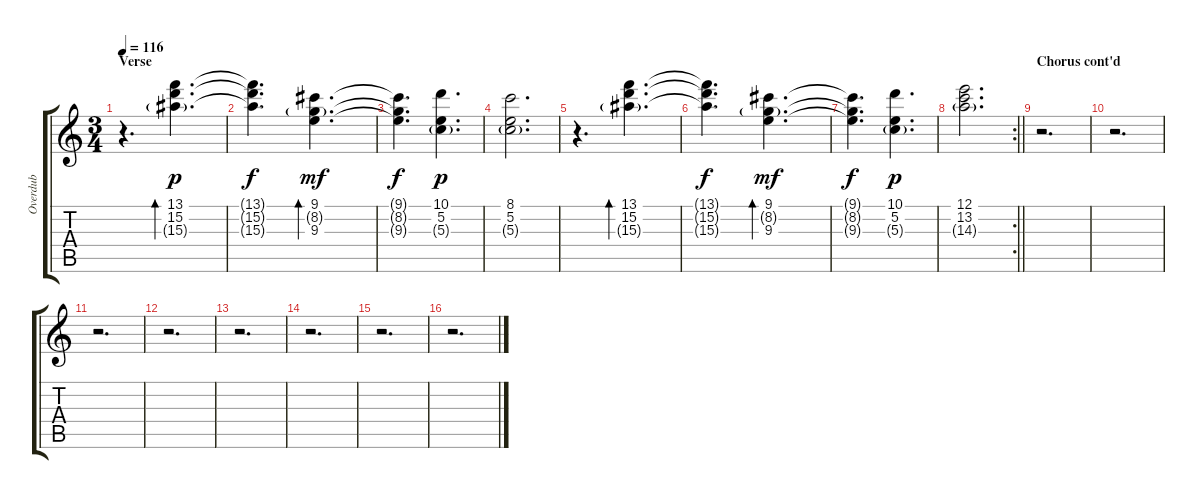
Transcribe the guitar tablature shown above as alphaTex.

\track ("Overdub" "Overdub") {instrument electricguitarclean}
\staff {score tabs}
\tuning (E4 B3 G3 D3 A2 D2) {hide}
\ts (3 4)
\section ("" "Verse")
\tempo 116
\clef g2
\ks c
r.4{d dy p} (13.1 15.2 15.3{g}).4{d bd 60} |
(13.1{t} 15.2{t} 15.3{t}).4{d dy f} (9.1 8.2{g} 9.3).4{d bd 60 dy mf} |
(9.1{t} 8.2{t} 9.3{t}).4{d dy f} (10.1 5.2 5.3{g}).4{d dy p} |
(8.1 5.2 5.3{g}).2{d} |
r.4{d} (13.1 15.2 15.3{g}).4{d bd 60} |
(13.1{t} 15.2{t} 15.3{t}).4{d dy f} (9.1 8.2{g} 9.3).4{d bd 60 dy mf} |
(9.1{t} 8.2{t} 9.3{t}).4{d dy f} (10.1 5.2 5.3{g}).4{d dy p} |
\rc 2
\barLineRight lightlight
(12.1 13.2 14.3{g}).2{d} |
\section ("" "Chorus cont'd")
r.2{d} |
r.2{d} |
r.2{d} |
r.2{d} |
r.2{d} |
r.2{d} |
r.2{d} |
r.2{d}
